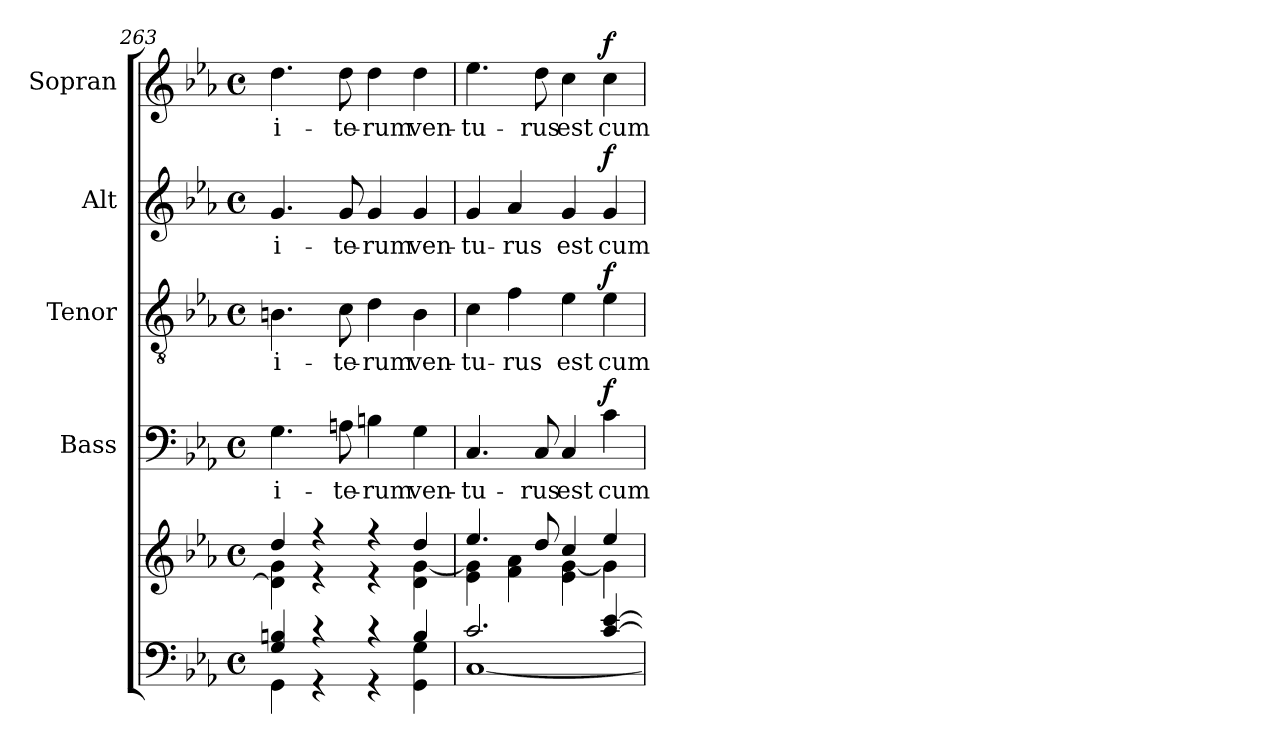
**kern	**kern	**kern	**text	**dynam	**kern	**text	**dynam	**kern	**text	**dynam	**kern	**text	**dynam
*part5	*part5	*part4	*part4	*part4	*part3	*part3	*part3	*part2	*part2	*part2	*part1	*part1	*part1
*staff6	*staff5	*staff4	*staff4	*staff4	*staff3	*staff3	*staff3	*staff2	*staff2	*staff2	*staff1	*staff1	*staff1
*	*	*I"Bass	*	*	*I"Tenor	*	*	*I"Alt	*	*	*I"Sopran	*	*
*	*	*I'B.	*	*	*I'T.	*	*	*I'A.	*	*	*I'S.	*	*
!!LO:LB:g=z
*clefF4	*clefG2	*clefF4	*	*	*clefGv2	*	*	*clefG2	*	*	*clefG2	*	*
*k[b-e-a-]	*k[b-e-a-]	*k[b-e-a-]	*	*	*k[b-e-a-]	*	*	*k[b-e-a-]	*	*	*k[b-e-a-]	*	*
*E-:	*E-:	*E-:	*	*	*E-:	*	*	*E-:	*	*	*E-:	*	*
*M4/4	*M4/4	*M4/4	*	*	*M4/4	*	*	*M4/4	*	*	*M4/4	*	*
*met(c)	*met(c)	*met(c)	*	*	*met(c)	*	*	*met(c)	*	*	*met(c)	*	*
=263	=263	=263	=263	=263	=263	=263	=263	=263	=263	=263	=263	=263	=263
*^	*^	*	*	*	*	*	*	*	*	*	*	*	*
!	!	!	!	!	!LO:LY:b	!	!	!LO:LY:b	!	!	!LO:LY:b	!	!	!LO:LY:b	!
4G/ 4Bn/	4GG\	4dd/	4d\] 4g\	4.G\	i-	.	4.Bn\	i-	.	4.g/	i-	.	4.dd\	i-	.
4r	4r	4r	4r	.	.	.	.	.	.	.	.	.	.	.	.
!	!	!	!	!	!LO:LY:b	!	!	!LO:LY:b	!	!	!LO:LY:b	!	!	!LO:LY:b	!
.	.	.	.	8An\	-te-	.	8c\	-te-	.	8g/	-te-	.	8dd\	-te-	.
!	!	!	!	!	!LO:LY:b	!	!	!LO:LY:b	!	!	!LO:LY:b	!	!	!LO:LY:b	!
4r	4r	4r	4r	4Bn\	-rum	.	4d\	-rum	.	4g/	-rum	.	4dd\	-rum	.
!	!	!	!	!	!LO:LY:b	!	!	!LO:LY:b	!	!	!LO:LY:b	!	!	!LO:LY:b	!
4B/	4GG\ 4G\	4dd/	4d\ [<4g\	4G\	ven-	.	4B\	ven-	.	4g/	ven-	.	4dd\	ven-	.
=264	=264	=264	=264	=264	=264	=264	=264	=264	=264	=264	=264	=264	=264	=264	=264
!	!	!	!	!	!LO:LY:b	!	!	!LO:LY:b	!	!	!LO:LY:b	!	!	!LO:LY:b	!
2.c/	[<1C	4.ee-/	4e-\ 4g\]	4.C/	-tu-	.	4c\	-tu-	.	4g/	-tu-	.	4.ee-\	-tu-	.
!	!	!	!	!	!	!	!	!LO:LY:b	!	!	!LO:LY:b	!	!	!	!
.	.	.	4f\ 4a-\	.	.	.	4f\	-rus	.	4a-/	-rus	.	.	.	.
!	!	!	!	!	!LO:LY:b	!	!	!	!	!	!	!	!	!LO:LY:b	!
.	.	8dd/	.	8C/	-rus	.	.	.	.	.	.	.	8dd\	-rus	.
!	!	!	!	!	!LO:LY:b	!	!	!LO:LY:b	!	!	!LO:LY:b	!	!	!LO:LY:b	!
.	.	4cc/	4e-\ [<4g\	4C/	est	.	4e-\	est	.	4g/	est	.	4cc\	est	.
!	!	!	!	!	!LO:LY:b	!LO:DY:a	!	!LO:LY:b	!LO:DY:a	!	!LO:LY:b	!LO:DY:a	!	!LO:LY:b	!LO:DY:a
[>4c/ [>4e-/	.	4ee-/	4g\]	4c\	cum	f	4e-\	cum	f	4g/	cum	f	4cc\	cum	f
*v	*v	*	*	*	*	*	*	*	*	*	*	*	*	*	*
*	*v	*v	*	*	*	*	*	*	*	*	*	*	*	*
=	=	=	=	=	=	=	=	=	=	=	=	=	=
*-	*-	*-	*-	*-	*-	*-	*-	*-	*-	*-	*-	*-	*-
